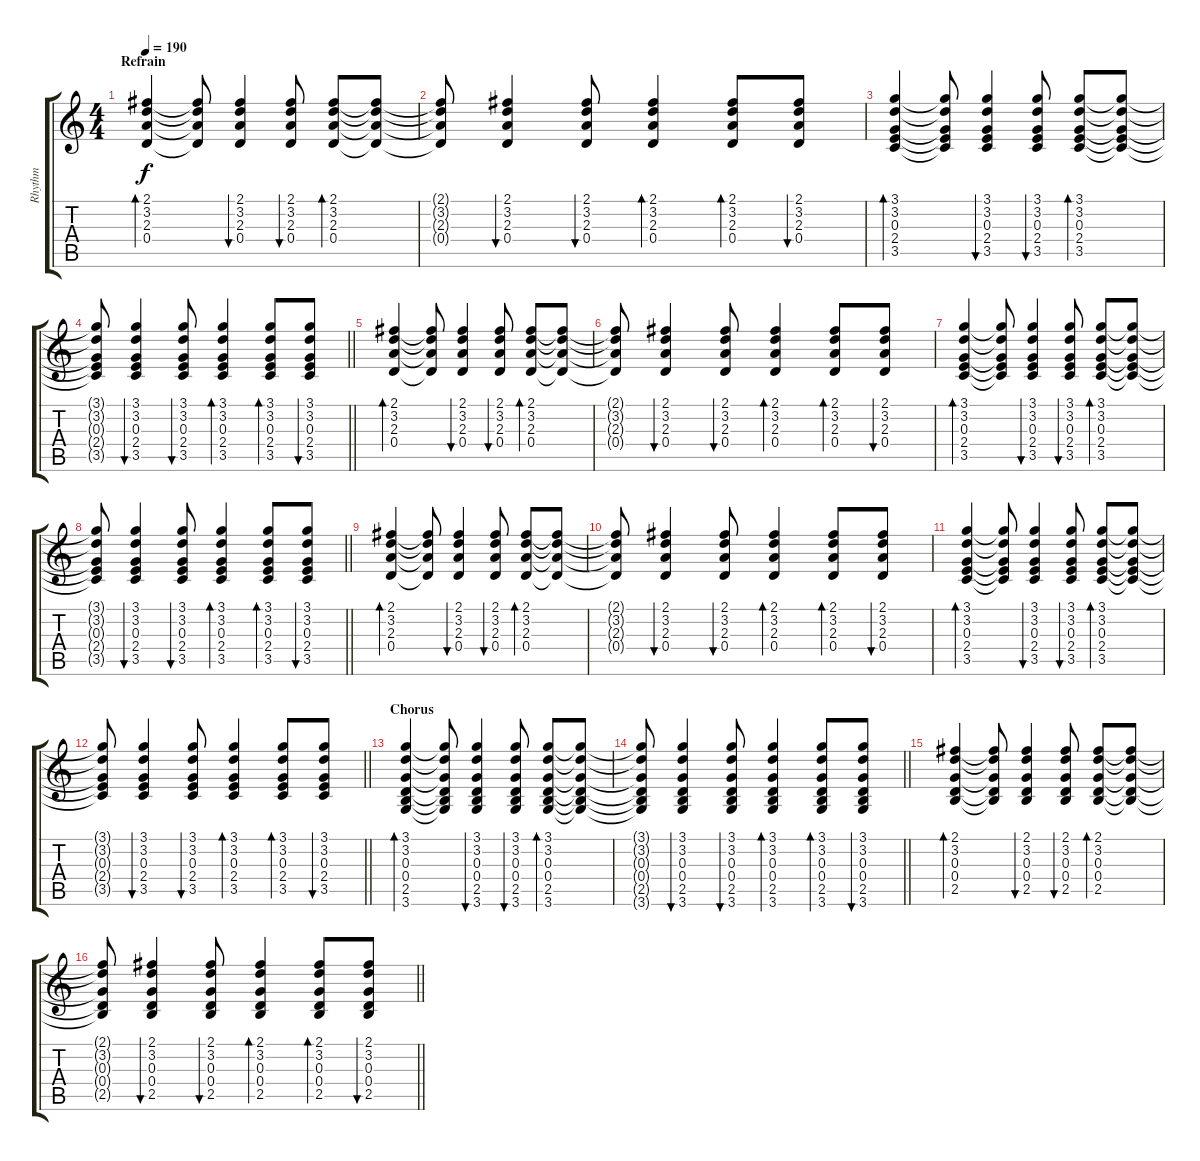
\track ("Rhythm" "Rhythm") {instrument acousticguitarsteel}
\staff {score tabs}
\tuning (E4 B3 G3 D3 A2 E2) {hide}
\ts (4 4)
\section ("" "Refrain")
\tempo 190
\clef g2
\ks c
(2.1 3.2 2.3 0.4).4{bd 60 dy f} (2.1{t} 3.2{t} 2.3{t} 0.4{t}).8 (2.1 3.2 2.3 0.4).4{bu 60} (2.1 3.2 2.3 0.4).8{bu 60} (2.1 3.2 2.3 0.4).8{bd 60} (2.1{t} 3.2{t} 2.3{t} 0.4{t}).8 |
(2.1{t} 3.2{t} 2.3{t} 0.4{t}).8 (2.1 3.2 2.3 0.4).4{bu 60} (2.1 3.2 2.3 0.4).8{bu 60} (2.1 3.2 2.3 0.4).4{bd 60} (2.1 3.2 2.3 0.4).8{bd 60} (2.1 3.2 2.3 0.4).8{bu 60} |
(3.1 3.2 0.3 2.4 3.5).4{bd 60} (3.1{t} 3.2{t} 0.3{t} 2.4{t} 3.5{t}).8 (3.1 3.2 0.3 2.4 3.5).4{bu 60} (3.1 3.2 0.3 2.4 3.5).8{bu 60} (3.1 3.2 0.3 2.4 3.5).8{bd 60} (3.1{t} 3.2{t} 0.3{t} 2.4{t} 3.5{t}).8 |
\barLineRight lightlight
(3.1{t} 3.2{t} 0.3{t} 2.4{t} 3.5{t}).8 (3.1 3.2 0.3 2.4 3.5).4{bu 60} (3.1 3.2 0.3 2.4 3.5).8{bu 60} (3.1 3.2 0.3 2.4 3.5).4{bd 60} (3.1 3.2 0.3 2.4 3.5).8{bd 60} (3.1 3.2 0.3 2.4 3.5).8{bu 60} |
(2.1 3.2 2.3 0.4).4{bd 60} (2.1{t} 3.2{t} 2.3{t} 0.4{t}).8 (2.1 3.2 2.3 0.4).4{bu 60} (2.1 3.2 2.3 0.4).8{bu 60} (2.1 3.2 2.3 0.4).8{bd 60} (2.1{t} 3.2{t} 2.3{t} 0.4{t}).8 |
(2.1{t} 3.2{t} 2.3{t} 0.4{t}).8 (2.1 3.2 2.3 0.4).4{bu 60} (2.1 3.2 2.3 0.4).8{bu 60} (2.1 3.2 2.3 0.4).4{bd 60} (2.1 3.2 2.3 0.4).8{bd 60} (2.1 3.2 2.3 0.4).8{bu 60} |
(3.1 3.2 0.3 2.4 3.5).4{bd 60} (3.1{t} 3.2{t} 0.3{t} 2.4{t} 3.5{t}).8 (3.1 3.2 0.3 2.4 3.5).4{bu 60} (3.1 3.2 0.3 2.4 3.5).8{bu 60} (3.1 3.2 0.3 2.4 3.5).8{bd 60} (3.1{t} 3.2{t} 0.3{t} 2.4{t} 3.5{t}).8 |
\barLineRight lightlight
(3.1{t} 3.2{t} 0.3{t} 2.4{t} 3.5{t}).8 (3.1 3.2 0.3 2.4 3.5).4{bu 60} (3.1 3.2 0.3 2.4 3.5).8{bu 60} (3.1 3.2 0.3 2.4 3.5).4{bd 60} (3.1 3.2 0.3 2.4 3.5).8{bd 60} (3.1 3.2 0.3 2.4 3.5).8{bu 60} |
(2.1 3.2 2.3 0.4).4{bd 60} (2.1{t} 3.2{t} 2.3{t} 0.4{t}).8 (2.1 3.2 2.3 0.4).4{bu 60} (2.1 3.2 2.3 0.4).8{bu 60} (2.1 3.2 2.3 0.4).8{bd 60} (2.1{t} 3.2{t} 2.3{t} 0.4{t}).8 |
(2.1{t} 3.2{t} 2.3{t} 0.4{t}).8 (2.1 3.2 2.3 0.4).4{bu 60} (2.1 3.2 2.3 0.4).8{bu 60} (2.1 3.2 2.3 0.4).4{bd 60} (2.1 3.2 2.3 0.4).8{bd 60} (2.1 3.2 2.3 0.4).8{bu 60} |
(3.1 3.2 0.3 2.4 3.5).4{bd 60} (3.1{t} 3.2{t} 0.3{t} 2.4{t} 3.5{t}).8 (3.1 3.2 0.3 2.4 3.5).4{bu 60} (3.1 3.2 0.3 2.4 3.5).8{bu 60} (3.1 3.2 0.3 2.4 3.5).8{bd 60} (3.1{t} 3.2{t} 0.3{t} 2.4{t} 3.5{t}).8 |
\barLineRight lightlight
(3.1{t} 3.2{t} 0.3{t} 2.4{t} 3.5{t}).8 (3.1 3.2 0.3 2.4 3.5).4{bu 60} (3.1 3.2 0.3 2.4 3.5).8{bu 60} (3.1 3.2 0.3 2.4 3.5).4{bd 60} (3.1 3.2 0.3 2.4 3.5).8{bd 60} (3.1 3.2 0.3 2.4 3.5).8{bu 60} |
\section ("" "Chorus")
(3.1 3.2 0.3 0.4 2.5 3.6).4{bd 60} (3.1{t} 3.2{t} 0.3{t} 0.4{t} 2.5{t} 3.6{t}).8 (3.1 3.2 0.3 0.4 2.5 3.6).4{bu 60} (3.1 3.2 0.3 0.4 2.5 3.6).8{bu 60} (3.1 3.2 0.3 0.4 2.5 3.6).8{bd 60} (3.1{t} 3.2{t} 0.3{t} 0.4{t} 2.5{t} 3.6{t}).8 |
\barLineRight lightlight
(3.1{t} 3.2{t} 0.3{t} 0.4{t} 2.5{t} 3.6{t}).8 (3.1 3.2 0.3 0.4 2.5 3.6).4{bu 60} (3.1 3.2 0.3 0.4 2.5 3.6).8{bu 60} (3.1 3.2 0.3 0.4 2.5 3.6).4{bd 60} (3.1 3.2 0.3 0.4 2.5 3.6).8{bd 60} (3.1 3.2 0.3 0.4 2.5 3.6).8{bu 60} |
(2.1 3.2 0.3 0.4 2.5).4{bd 60} (2.1{t} 3.2{t} 0.3{t} 0.4{t} 2.5{t}).8 (2.1 3.2 0.3 0.4 2.5).4{bu 60} (2.1 3.2 0.3 0.4 2.5).8{bu 60} (2.1 3.2 0.3 0.4 2.5).8{bd 60} (2.1{t} 3.2{t} 0.3{t} 0.4{t} 2.5{t}).8 |
\barLineRight lightlight
(2.1{t} 3.2{t} 0.3{t} 0.4{t} 2.5{t}).8 (2.1 3.2 0.3 0.4 2.5).4{bu 60} (2.1 3.2 0.3 0.4 2.5).8{bu 60} (2.1 3.2 0.3 0.4 2.5).4{bd 60} (2.1 3.2 0.3 0.4 2.5).8{bd 60} (2.1 3.2 0.3 0.4 2.5).8{bu 60}
